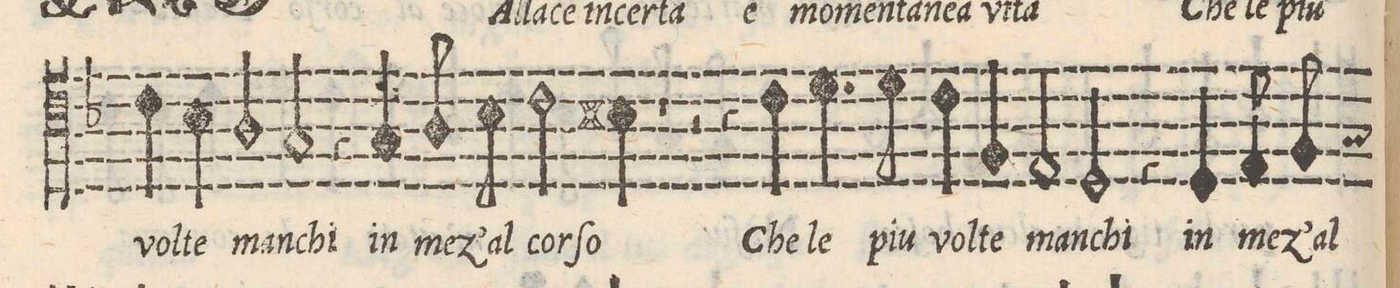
**kern	**text
*I"BASSO	*
*clefC4	*
*k[b-]	*
*met(C)	*
*M2/1	*
4c\	vol-
4B-\	-te
2A/	man-
2G/	-chi
4r	.
4G/	in
=8-	=8-
8A/	me-
8B-\	-z'al
2c\	cor-
4Bn\	-ſo
1r	.
=9-	=9-
2r	.
4r	.
4c\	Che
4.d\	le
8d\	piu
4c\	vol-
4F/	-te
=10-	=10-
2E/	man-
2D/	-chi
4r	.
4D/	in
8E/	me-
8F/	-z'_al
2G/	cor-
=11-	=11-
4F#X/	-ſo
2r	.
1r	.
=12-	=12-
1G	Ri-
1G	-pen-
=13-	=13-
1C	-ſa
1c	Ri-
=14-	=14-
1c	-pen-
1Fny	-s'_al
=15-	=15-
2A/	ve-
2F/	-le-
1E	-no-
=16-	=16-
2E/	-ſo_a-
1A	-cu-
2F/	-to
=17-	=17-
1C	ſtra-
2F/	-le
2F/	Ch'er-
=18-	=18-
2G/	-ar
2A/	mi
2B-y\	fa
2c\	per
=19-	=19-
4.d\	que-
8c\	-ſt'_al-
*-	*-
